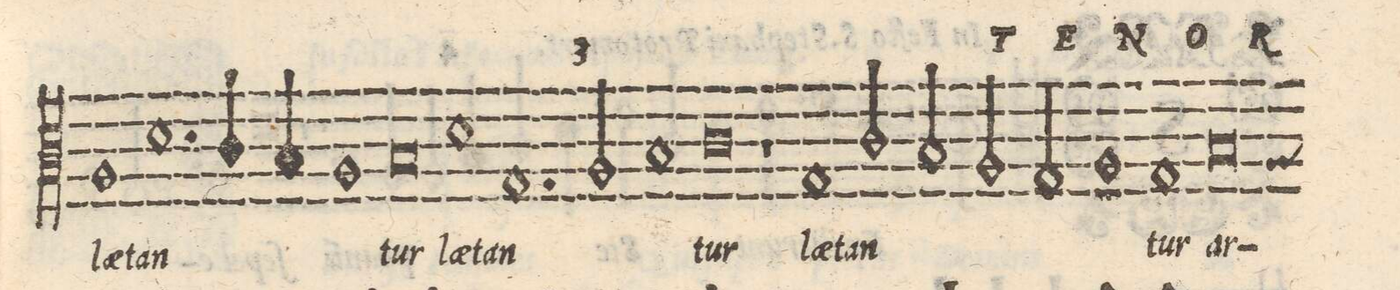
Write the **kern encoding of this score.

**kern	**text
*I"TENOR	*
*clefC3	*
*k[]	*
*met(O|3)	*
*M3/1	*
1A	lae-
=38-	=38-
1.d	-tan-
4cny/	.
4B/	.
1A	.
=39-	=39-
0B	-tur
1d	lae-
=40-	=40-
1.G	-tan-
2A/	.
1B	.
=41-	=41-
0c	-tur
1r	.
=42-	=42-
1G	lae-
2c/	-tan-
2B/	.
2A/	.
2G/	.
=43-	=43-
1A	.
1G	-tur
0B	ar-
=44-	=44-
*custos:A	*
*-	*-
